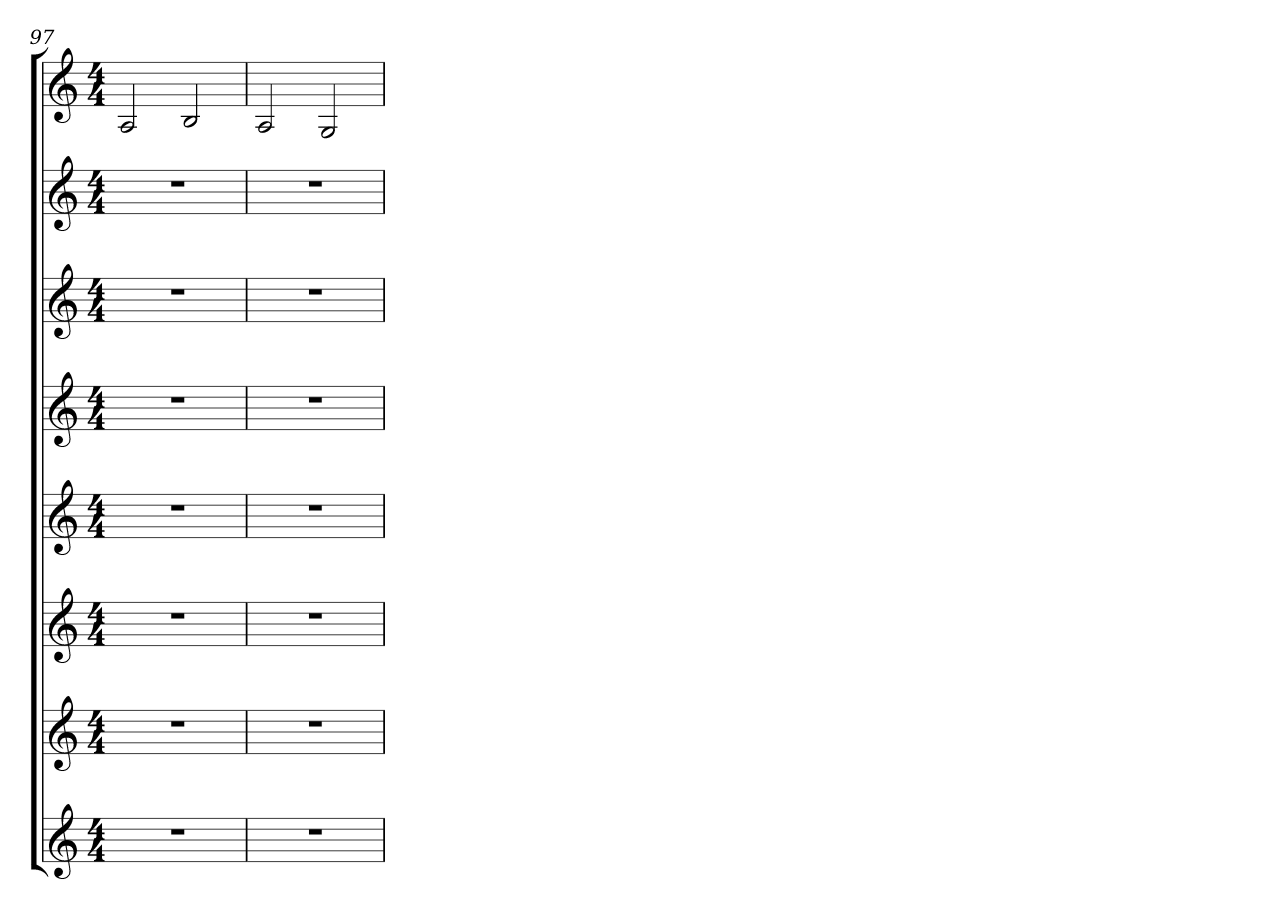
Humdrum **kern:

**kern	**kern	**kern	**kern	**kern	**kern	**kern	**kern
*part8	*part7	*part6	*part5	*part4	*part3	*part2	*part1
*staff8	*staff7	*staff6	*staff5	*staff4	*staff3	*staff2	*staff1
*clefG2	*clefG2	*clefG2	*clefG2	*clefG2	*clefG2	*clefG2	*clefG2
*k[]	*k[]	*k[]	*k[]	*k[]	*k[]	*k[]	*k[]
*M4/4	*M4/4	*M4/4	*M4/4	*M4/4	*M4/4	*M4/4	*M4/4
=97	=97	=97	=97	=97	=97	=97	=97
1r	1r	1r	1r	1r	1r	1r	2A/
.	.	.	.	.	.	.	2B/
=98	=98	=98	=98	=98	=98	=98	=98
1r	1r	1r	1r	1r	1r	1r	2A/
.	.	.	.	.	.	.	2G/
=	=	=	=	=	=	=	=
*-	*-	*-	*-	*-	*-	*-	*-
